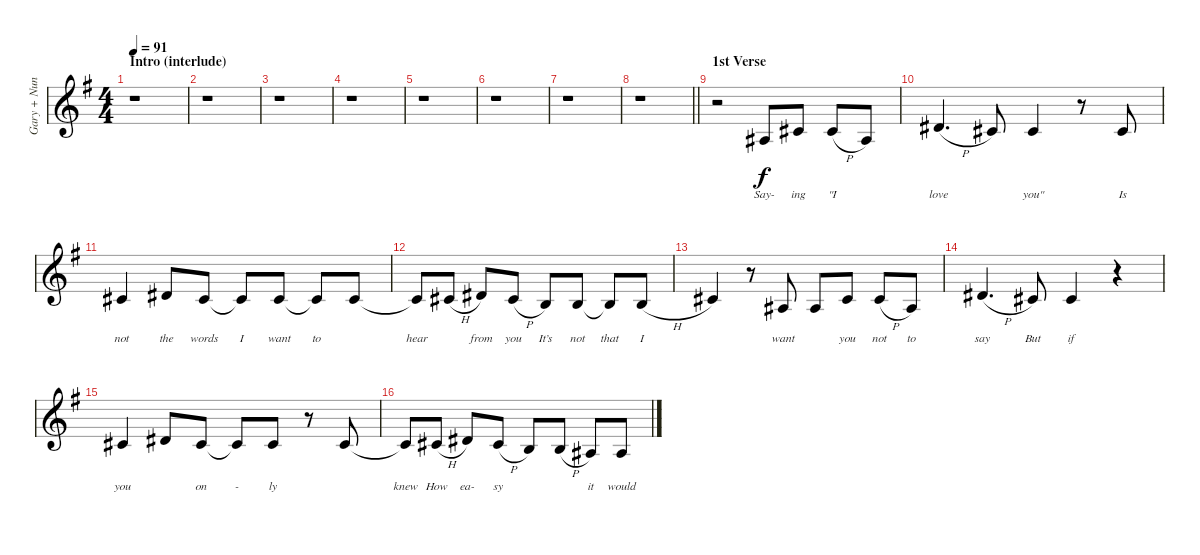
\track ("Gary + Nuno" "Gary + Nun") {instrument frenchhorn}
\staff {score}
\tuning (Eb4 Bb3 Gb3 Db3 Ab2 Eb2) {hide}
\ts (4 4)
\section ("" "Intro (interlude)")
\tempo 91
\clef g2
\ks g
r.1{dy f instrument frenchhorn} |
r.1 |
r.1 |
r.1 |
r.1 |
r.1 |
r.1 |
\barLineRight lightlight
r.1 |
\section ("" "1st Verse")
r.2 0.2.8{lyrics (0 "Say-") lyrics (1 "") lyrics (2 "") lyrics (3 "") lyrics (4 "")} 3.2.8{lyrics (0 "ing") lyrics (1 "") lyrics (2 "") lyrics (3 "") lyrics (4 "")} 3.2{h}.8{lyrics (0 "\"I") lyrics (1 "") lyrics (2 "") lyrics (3 "") lyrics (4 "")} 0.2.8{lyrics (0 "") lyrics (1 "") lyrics (2 "") lyrics (3 "") lyrics (4 "")} |
5.2{h}.4{d lyrics (0 "love") lyrics (1 "") lyrics (2 "") lyrics (3 "") lyrics (4 "")} 3.2.8{lyrics (0 "") lyrics (1 "") lyrics (2 "") lyrics (3 "") lyrics (4 "")} 3.2.4{lyrics (0 "you\"") lyrics (1 "") lyrics (2 "") lyrics (3 "") lyrics (4 "")} r.8 3.2.8{lyrics (0 "Is") lyrics (1 "") lyrics (2 "") lyrics (3 "") lyrics (4 "")} |
3.2.4{lyrics (0 "not") lyrics (1 "") lyrics (2 "") lyrics (3 "") lyrics (4 "")} 5.2.8{lyrics (0 "the") lyrics (1 "") lyrics (2 "") lyrics (3 "") lyrics (4 "")} 3.2.8{lyrics (0 "words") lyrics (1 "") lyrics (2 "") lyrics (3 "") lyrics (4 "")} 3.2{t}.8{lyrics (0 "I") lyrics (1 "") lyrics (2 "") lyrics (3 "") lyrics (4 "")} 3.2.8{lyrics (0 "want") lyrics (1 "") lyrics (2 "") lyrics (3 "") lyrics (4 "")} 3.2{t}.8{lyrics (0 "to") lyrics (1 "") lyrics (2 "") lyrics (3 "") lyrics (4 "")} 3.2.8{lyrics (0 "") lyrics (1 "") lyrics (2 "") lyrics (3 "") lyrics (4 "")} |
3.2{t}.8{lyrics (0 "hear") lyrics (1 "") lyrics (2 "") lyrics (3 "") lyrics (4 "")} 3.2{h}.8{lyrics (0 "") lyrics (1 "") lyrics (2 "") lyrics (3 "") lyrics (4 "")} 5.2.8{lyrics (0 "from") lyrics (1 "") lyrics (2 "") lyrics (3 "") lyrics (4 "")} 3.2{h}.8{lyrics (0 "you") lyrics (1 "") lyrics (2 "") lyrics (3 "") lyrics (4 "")} 1.2.8{lyrics (0 "It’s") lyrics (1 "") lyrics (2 "") lyrics (3 "") lyrics (4 "")} 1.2.8{lyrics (0 "not") lyrics (1 "") lyrics (2 "") lyrics (3 "") lyrics (4 "")} 1.2{t}.8{lyrics (0 "that") lyrics (1 "") lyrics (2 "") lyrics (3 "") lyrics (4 "")} 1.2{h}.8{lyrics (0 "I") lyrics (1 "") lyrics (2 "") lyrics (3 "") lyrics (4 "")} |
3.2.4{lyrics (0 "") lyrics (1 "") lyrics (2 "") lyrics (3 "") lyrics (4 "")} r.8 0.2.8{lyrics (0 "want") lyrics (1 "") lyrics (2 "") lyrics (3 "") lyrics (4 "")} 0.2.8{lyrics (0 "") lyrics (1 "") lyrics (2 "") lyrics (3 "") lyrics (4 "")} 3.2.8{lyrics (0 "you") lyrics (1 "") lyrics (2 "") lyrics (3 "") lyrics (4 "")} 3.2{h}.8{lyrics (0 "not") lyrics (1 "") lyrics (2 "") lyrics (3 "") lyrics (4 "")} 0.2.8{lyrics (0 "to") lyrics (1 "") lyrics (2 "") lyrics (3 "") lyrics (4 "")} |
5.2{h}.4{d lyrics (0 "say") lyrics (1 "") lyrics (2 "") lyrics (3 "") lyrics (4 "")} 3.2.8{lyrics (0 "But") lyrics (1 "") lyrics (2 "") lyrics (3 "") lyrics (4 "")} 3.2.4{lyrics (0 "if") lyrics (1 "") lyrics (2 "") lyrics (3 "") lyrics (4 "")} r.4 |
3.2.4{lyrics (0 "you") lyrics (1 "") lyrics (2 "") lyrics (3 "") lyrics (4 "")} 5.2.8{lyrics (0 "") lyrics (1 "") lyrics (2 "") lyrics (3 "") lyrics (4 "")} 3.2.8{lyrics (0 "on") lyrics (1 "") lyrics (2 "") lyrics (3 "") lyrics (4 "")} 3.2{t}.8{lyrics (0 "-") lyrics (1 "") lyrics (2 "") lyrics (3 "") lyrics (4 "")} 3.2.8{lyrics (0 "ly") lyrics (1 "") lyrics (2 "") lyrics (3 "") lyrics (4 "")} r.8 3.2.8{lyrics (0 "") lyrics (1 "") lyrics (2 "") lyrics (3 "") lyrics (4 "")} |
3.2{t}.8{lyrics (0 "knew") lyrics (1 "") lyrics (2 "") lyrics (3 "") lyrics (4 "")} 3.2{h}.8{lyrics (0 "How") lyrics (1 "") lyrics (2 "") lyrics (3 "") lyrics (4 "")} 5.2.8{lyrics (0 "ea-") lyrics (1 "") lyrics (2 "") lyrics (3 "") lyrics (4 "")} 3.2{h}.8{lyrics (0 "sy") lyrics (1 "") lyrics (2 "") lyrics (3 "") lyrics (4 "")} 1.2.8{lyrics (0 "") lyrics (1 "") lyrics (2 "") lyrics (3 "") lyrics (4 "")} 1.2{h}.8{lyrics (0 "") lyrics (1 "") lyrics (2 "") lyrics (3 "") lyrics (4 "")} 0.2.8{lyrics (0 "it") lyrics (1 "") lyrics (2 "") lyrics (3 "") lyrics (4 "")} 0.2.8{lyrics (0 "would") lyrics (1 "") lyrics (2 "") lyrics (3 "") lyrics (4 "")}
